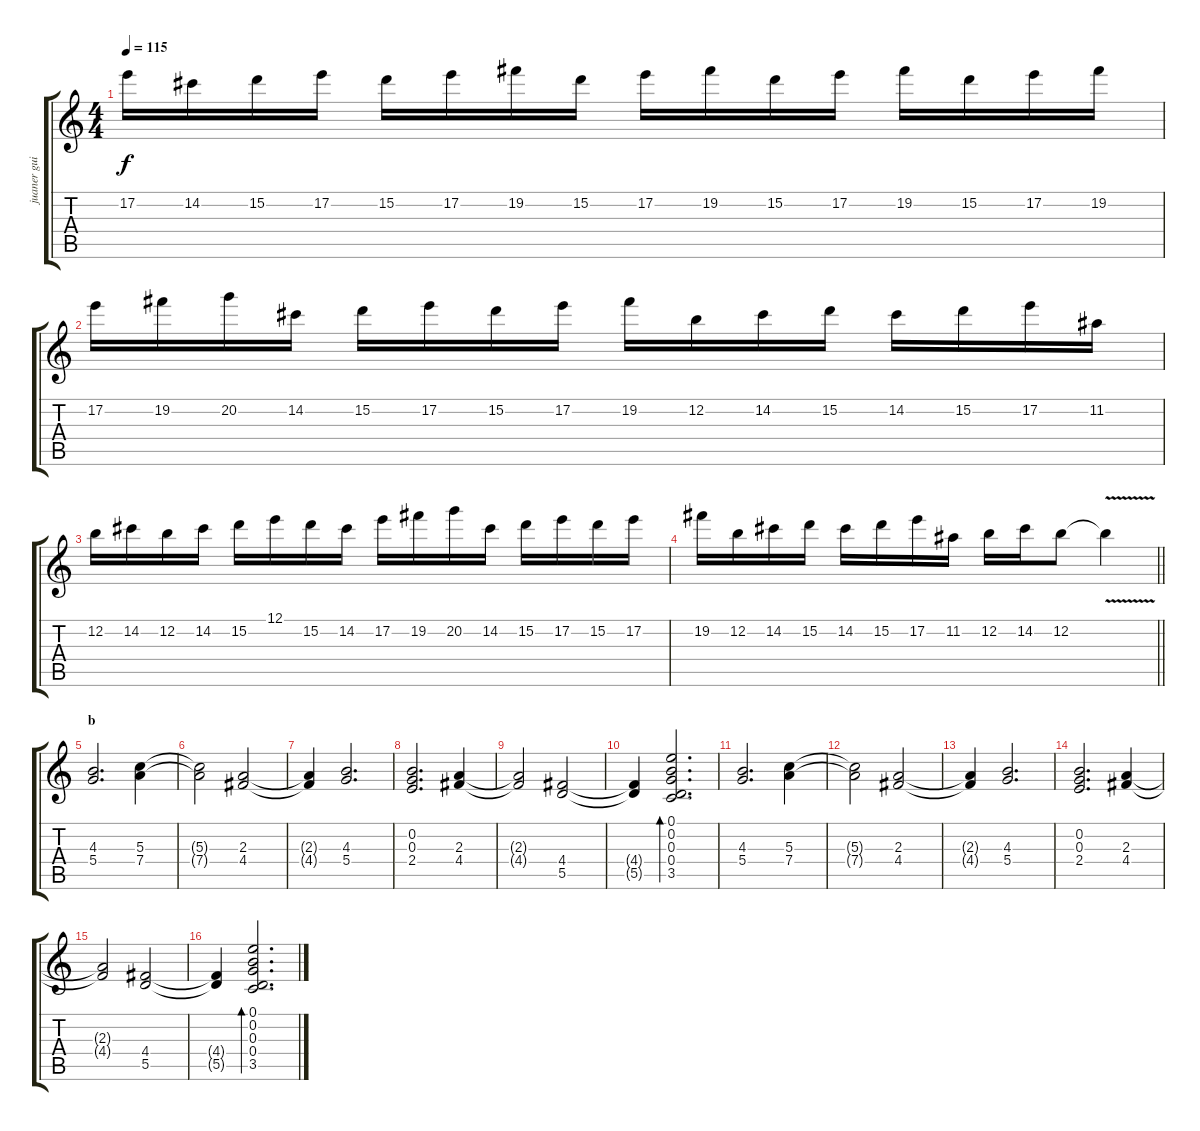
\track ("juaner guitar" "juaner gui") {instrument distortionguitar}
\staff {score tabs}
\tuning (E4 B3 G3 D3 A2 E2) {hide}
\ts (4 4)
\tempo 115
\clef g2
\ks c
17.2.16{dy f} 14.2.16 15.2.16 17.2.16 15.2.16 17.2.16 19.2.16 15.2.16 17.2.16 19.2.16 15.2.16 17.2.16 19.2.16 15.2.16 17.2.16 19.2.16 |
17.2.16 19.2.16 20.2.16 14.2.16 15.2.16 17.2.16 15.2.16 17.2.16 19.2.16 12.2.16 14.2.16 15.2.16 14.2.16 15.2.16 17.2.16 11.2.16 |
12.2.16 14.2.16 12.2.16 14.2.16 15.2.16 12.1.16 15.2.16 14.2.16 17.2.16 19.2.16 20.2.16 14.2.16 15.2.16 17.2.16 15.2.16 17.2.16 |
\barLineRight lightlight
19.2.16 12.2.16 14.2.16 15.2.16 14.2.16 15.2.16 17.2.16 11.2.16 12.2.16 14.2.16 12.2.8 12.2{v t}.4 |
\section ("" "b")
(4.3 5.4).2{d} (5.3 7.4).4 |
(5.3{t} 7.4{t}).2 (2.3 4.4).2 |
(2.3{t} 4.4{t}).4 (4.3 5.4).2{d} |
(0.2 0.3 2.4).2{d} (2.3 4.4).4 |
(2.3{t} 4.4{t}).2 (4.4 5.5).2 |
(4.4{t} 5.5{t}).4 (0.1 0.2 0.3 0.4 3.5).2{d bd 240} |
(4.3 5.4).2{d} (5.3 7.4).4 |
(5.3{t} 7.4{t}).2 (2.3 4.4).2 |
(2.3{t} 4.4{t}).4 (4.3 5.4).2{d} |
(0.2 0.3 2.4).2{d} (2.3 4.4).4 |
(2.3{t} 4.4{t}).2 (4.4 5.5).2 |
(4.4{t} 5.5{t}).4 (0.1 0.2 0.3 0.4 3.5).2{d bd 240}
